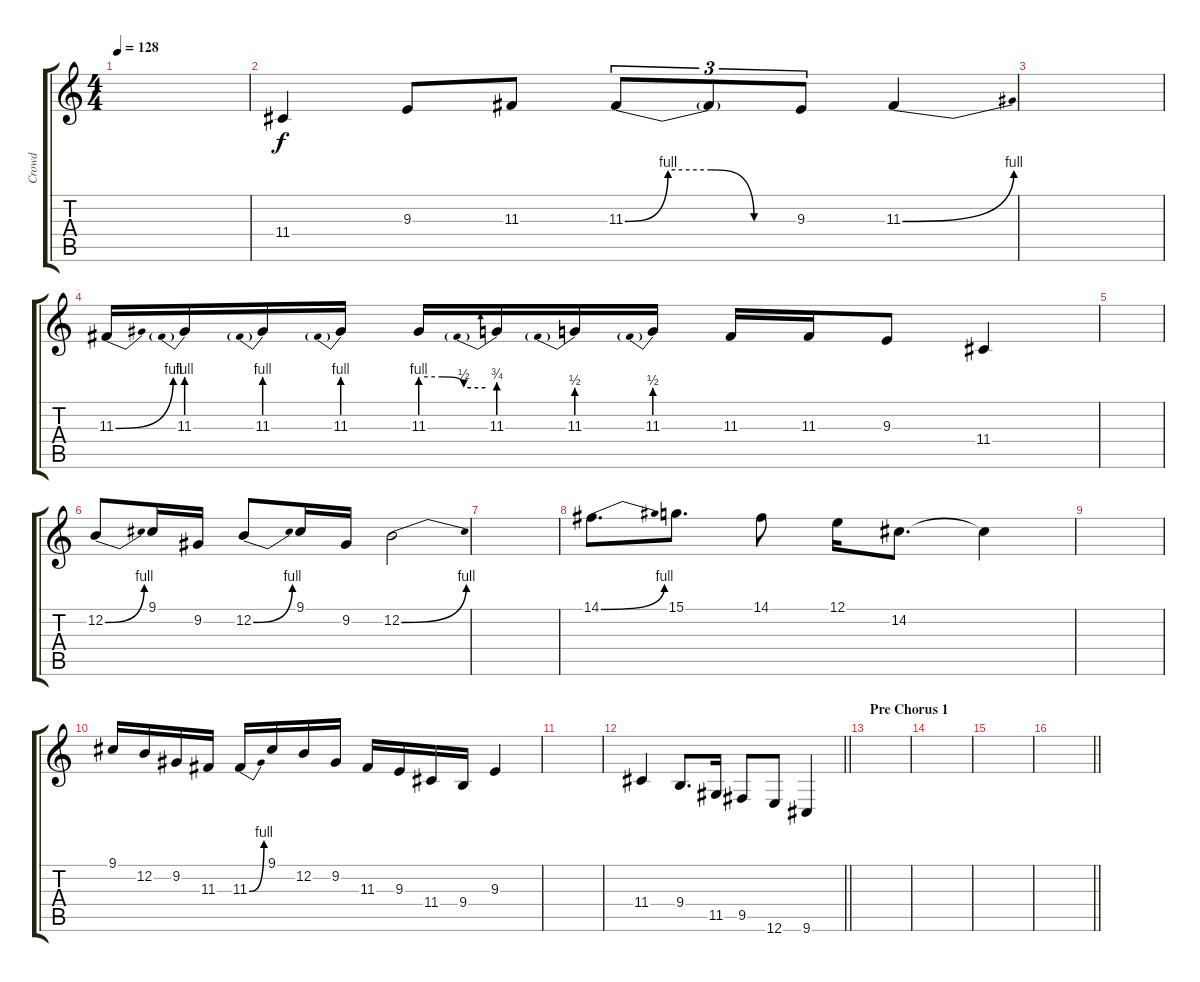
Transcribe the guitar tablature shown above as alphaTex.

\track ("Crowd" "Crowd") {instrument choiraahs}
\staff {score tabs}
\tuning (E4 B3 G3 D3 A2 E2) {hide}
\ts (4 4)
\tempo 128
\clef g2
\ks c
|
11.4.4 9.3.8 11.3.8 11.3{be (custom 0 0 15 4 30 4 45 0 60 0)}.8{tu (3 2)} 11.3{t}.8{tu (3 2)} 9.3.8{tu (3 2)} 11.3{be (bend 0 0 60 4)}.4 |
|
11.3{be (bend 0 0 60 4)}.16 11.3{be (prebend 0 4 60 4)}.16 11.3{be (prebend 0 4 60 4)}.16 11.3{be (prebend 0 4 60 4)}.16 11.3{be (custom 0 4 20 4 40 2 60 2)}.16 11.3{be (prebend 0 3 60 3)}.16 11.3{be (prebend 0 2 60 2)}.16 11.3{be (prebend 0 2 60 2)}.16 11.3.16 11.3.16 9.3.8 11.4.4 |
|
12.2{be (bend 0 0 60 4)}.8 9.1.16 9.2.16 12.2{be (bend 0 0 60 4)}.8 9.1.16 9.2.16 12.2{be (bend 0 0 60 4)}.2 |
|
14.1{be (bend 0 0 60 4)}.8{d} 15.1.8{d} 14.1.8 12.1.16 14.2.8{d} 14.2{t}.4 |
|
9.1.16 12.2.16 9.2.16 11.3.16 11.3{be (bend 0 0 60 4)}.16 9.1.16 12.2.16 9.2.16 11.3.16 9.3.16 11.4.16 9.4.16 9.3.4 |
|
\barLineRight lightlight
11.4.4 9.4.8{d} 11.5.16 9.5.8 12.6.8 9.6.4 |
\section ("" "Pre Chorus 1")
|
|
|
\barLineRight lightlight
